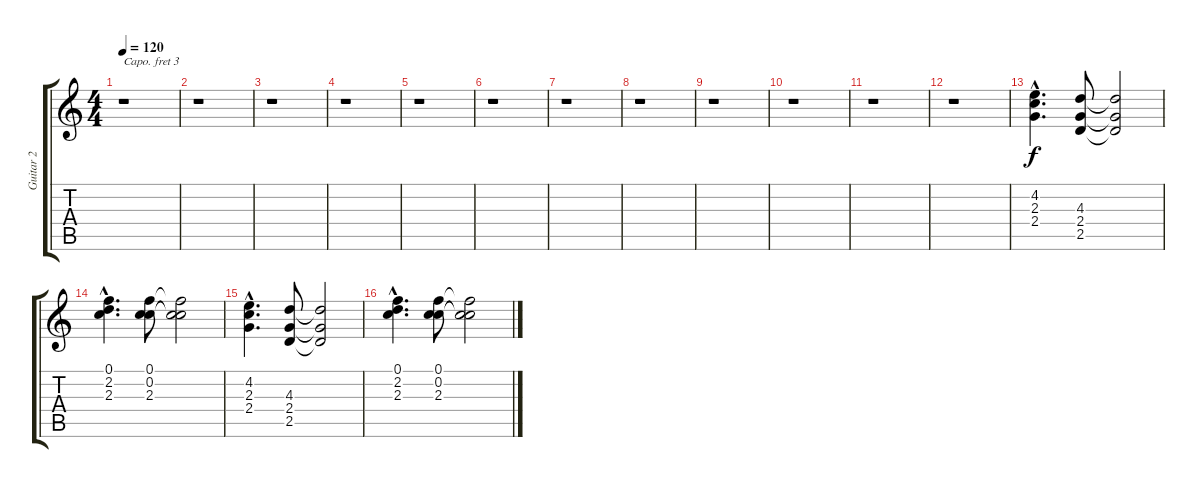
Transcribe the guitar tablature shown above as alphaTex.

\track ("Guitar 2" "Guitar 2") {instrument electricguitarjazz}
\staff {score tabs}
\capo 3
\tuning (D4 A3 G3 D3 A2 E2) {hide}
\ts (4 4)
\tempo 120
\clef g2
\ks c
r.1{dy f} |
r.1 |
r.1 |
r.1 |
r.1 |
r.1 |
r.1 |
r.1 |
r.1 |
r.1 |
r.1 |
r.1 |
(4.2{hac} 2.3{hac} 2.4{hac}).4{d} (4.3 2.4 2.5).8 (4.3{t} 2.4{t} 2.5{t}).2 |
(0.1{hac} 2.2{hac} 2.3{hac}).4{d} (0.1 0.2 2.3).8 (0.1{t} 0.2{t} 2.3{t}).2 |
(4.2{hac} 2.3{hac} 2.4{hac}).4{d} (4.3 2.4 2.5).8 (4.3{t} 2.4{t} 2.5{t}).2 |
(0.1{hac} 2.2{hac} 2.3{hac}).4{d} (0.1 0.2 2.3).8 (0.1{t} 0.2{t} 2.3{t}).2
